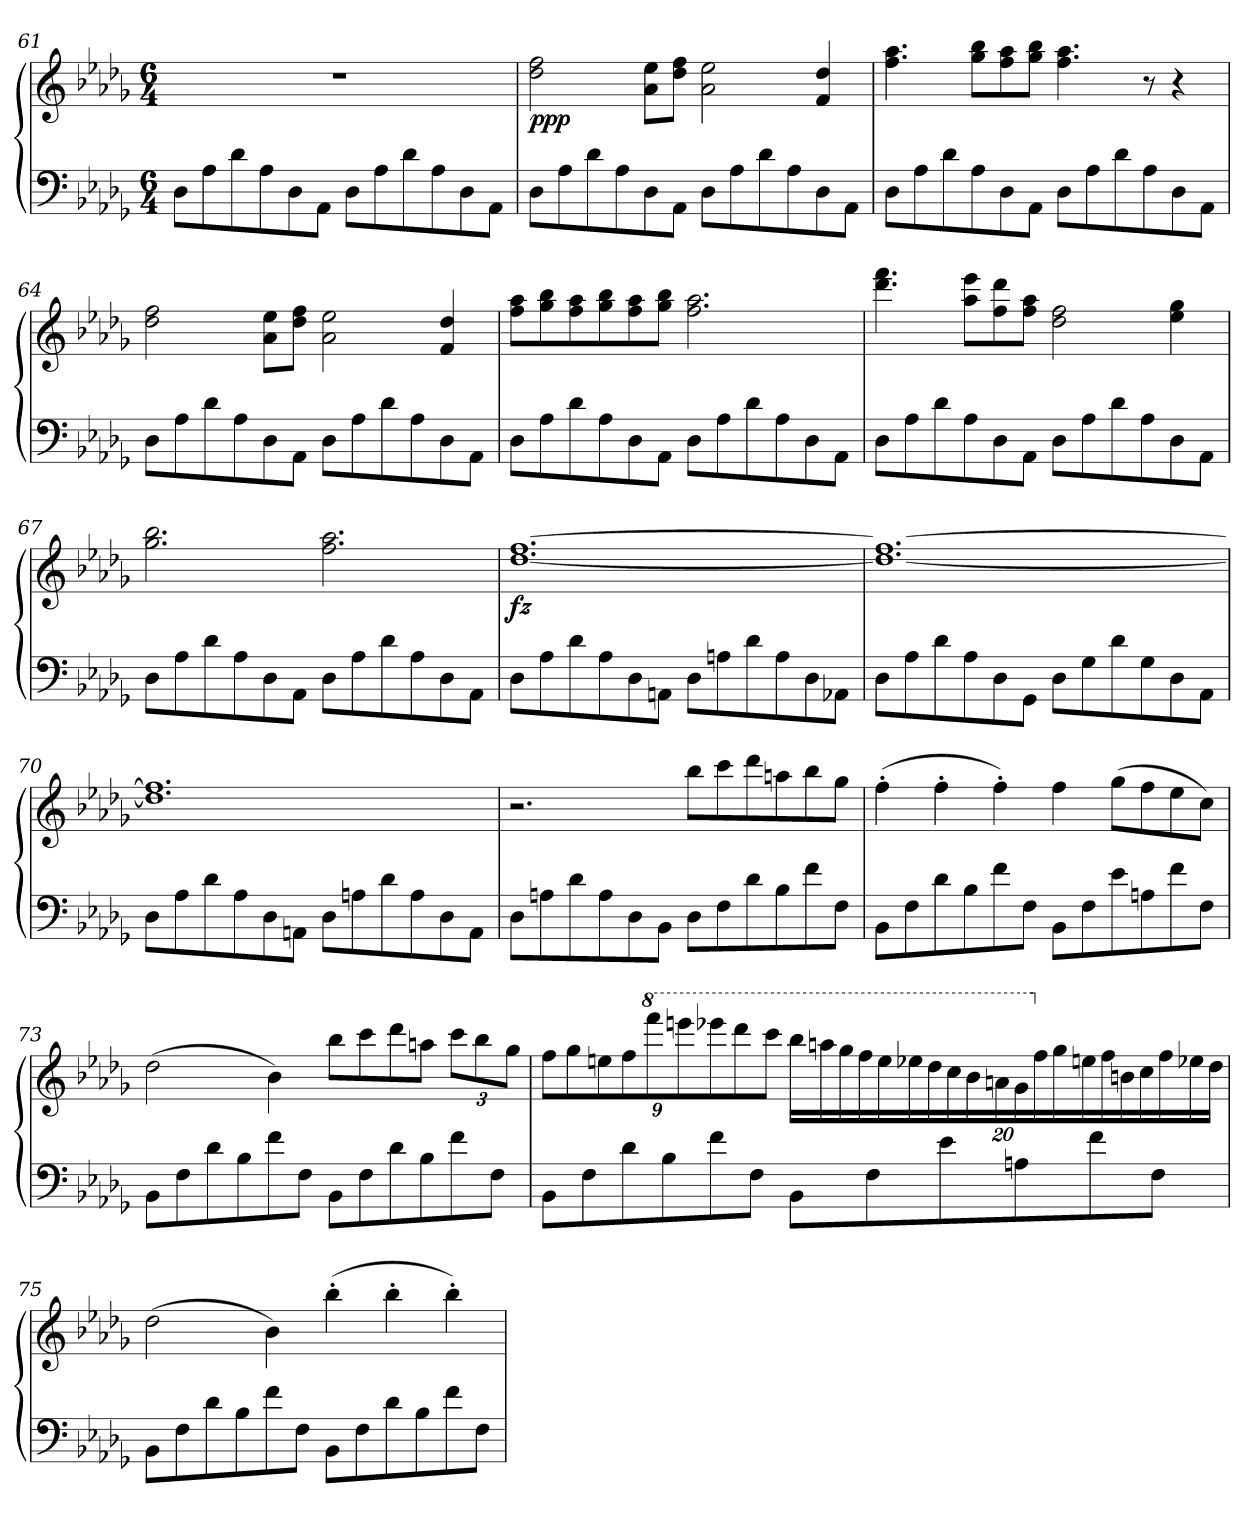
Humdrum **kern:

**kern	**kern	**dynam
*part1	*part1	*part1
*staff2	*staff1	*staff1/2
*clefF4	*clefG2	*
*k[b-e-a-d-g-]	*k[b-e-a-d-g-]	*
*b-:	*b-:	*
*M6/4	*M6/4	*
=61	=61	=61
8D-\L	1.r	.
8A-\	.	.
8d-\	.	.
8A-\	.	.
8D-\	.	.
8AA-\J	.	.
8D-\L	.	.
8A-\	.	.
8d-\	.	.
8A-\	.	.
8D-\	.	.
8AA-\J	.	.
=62	=62	=62
!	!	!LO:DY:b
8D-\L	2dd-\ 2ff\	ppp
8A-\	.	.
8d-\	.	.
8A-\	.	.
8D-\	8a-\ 8ee-\L	.
8AA-\J	8dd-\ 8ff\J	.
8D-\L	2a-\ 2ee-\	.
8A-\	.	.
8d-\	.	.
8A-\	.	.
8D-\	4f/ 4dd-/	.
8AA-\J	.	.
!!LO:LB:g=z
=63	=63	=63
8D-\L	4.ff\ 4.aa-\	.
8A-\	.	.
8d-\	.	.
8A-\	8gg-\ 8bb-\L	.
8D-\	8ff\ 8aa-\	.
8AA-\J	8gg-\ 8bb-\J	.
8D-\L	4.ff\ 4.aa-\	.
8A-\	.	.
8d-\	.	.
8A-\	8r	.
8D-\	4r	.
8AA-\J	.	.
=64	=64	=64
8D-\L	2dd-\ 2ff\	.
8A-\	.	.
8d-\	.	.
8A-\	.	.
8D-\	8a-\ 8ee-\L	.
8AA-\J	8dd-\ 8ff\J	.
8D-\L	2a-\ 2ee-\	.
8A-\	.	.
8d-\	.	.
8A-\	.	.
8D-\	4f/ 4dd-/	.
8AA-\J	.	.
=65	=65	=65
8D-\L	8ff\ 8aa-\L	.
8A-\	8gg-\ 8bb-\	.
8d-\	8ff\ 8aa-\	.
8A-\	8gg-\ 8bb-\	.
8D-\	8ff\ 8aa-\	.
8AA-\J	8gg-\ 8bb-\J	.
8D-\L	2.ff\ 2.aa-\	.
8A-\	.	.
8d-\	.	.
8A-\	.	.
8D-\	.	.
8AA-\J	.	.
!!LO:LB:g=z
=66	=66	=66
8D-\L	4.ddd-\ 4.fff\	.
8A-\	.	.
8d-\	.	.
8A-\	8aa-\ 8eee-\L	.
8D-\	8ff\ 8ddd-\	.
8AA-\J	8ff\ 8aa-\J	.
8D-\L	2dd-\ 2ff\	.
8A-\	.	.
8d-\	.	.
8A-\	.	.
8D-\	4ee-\ 4gg-\	.
8AA-\J	.	.
=67	=67	=67
8D-\L	2.gg-\ 2.bb-\	.
8A-\	.	.
8d-\	.	.
8A-\	.	.
8D-\	.	.
8AA-\J	.	.
8D-\L	2.ff\ 2.aa-\	.
8A-\	.	.
8d-\	.	.
8A-\	.	.
8D-\	.	.
8AA-\J	.	.
=68	=68	=68
!	!	!LO:DY:b
8D-\L	[1.dd- [1.ff	fz
8A-\	.	.
8d-\	.	.
8A-\	.	.
8D-\	.	.
8AAn\J	.	.
8D-\L	.	.
8An\	.	.
8d-\	.	.
8A\	.	.
8D-\	.	.
8AA-X\J	.	.
!!LO:PB:g=z
=69	=69	=69
8D-\L	1.dd-_ 1.ff_	.
8A-\	.	.
8d-\	.	.
8A-\	.	.
8D-\	.	.
8GG-\J	.	.
8D-\L	.	.
8G-\	.	.
8d-\	.	.
8G-\	.	.
8D-\	.	.
8AA-\J	.	.
=70	=70	=70
8D-\L	1.dd-] 1.ff]	.
8A-\	.	.
8d-\	.	.
8A-\	.	.
8D-\	.	.
8AAn\J	.	.
8D-\L	.	.
8An\	.	.
8d-\	.	.
8A\	.	.
8D-\	.	.
8AA\J	.	.
=71	=71	=71
8D-\L	2.r	.
8An\	.	.
8d-\	.	.
8A\	.	.
8D-\	.	.
8BB-\J	.	.
8D-\L	8bb-\L	.
8F\	8ccc\	.
8d-\	8ddd-\	.
8B-\	8aan\	.
8f\	8bb-\	.
8F\J	8gg-\J	.
!!LO:LB:g=z
=72	=72	=72
8BB-\L	(>4ff'\	.
8F\	.	.
8d-\	4ff'\	.
8B-\	.	.
8f\	4ff'\)	.
8F\J	.	.
8BB-\L	4ff\	.
8F\	.	.
8e-\	(>8gg-\L	.
8An\	8ff\	.
8f\	8ee-\	.
8F\J	8cc\J)	.
=73	=73	=73
8BB-\L	(>2dd-\	.
8F\	.	.
8d-\	.	.
8B-\	.	.
8f\	4b-\)	.
8F\J	.	.
8BB-\L	8bb-\L	.
8F\	8ccc\	.
8d-\	8ddd-\	.
8B-\	8aan\J	.
*	*Xbrackettup	*
8f\	12ccc\L	.
.	12bb-\	.
8F\J	.	.
.	12gg-\J	.
!!LO:LB:g=z
=74	=74	=74
8BB-\L	12ff\L	.
.	12gg-\	.
8F\	.	.
.	12een\	.
8d-\	12ff\	.
*	*8va	*
.	12ffff\	.
8B-\	.	.
.	12eeeen\	.
8f\	12eeee-X\	.
.	12dddd-\	.
8F\J	.	.
.	12cccc\J	.
8BB-\L	80%3bbb-\L	.
.	80%3aaan\	.
.	80%3ggg-\	.
.	80%3fff\	.
8F\	.	.
.	80%3eee\	.
.	80%3eee-X\	.
.	80%3ddd-\	.
8e-\	.	.
.	80%3ccc\	.
.	80%3bb-\	.
.	80%3aan\	.
8An\	80%3gg-\	.
*	*X8va	*
.	80%3ff\	.
.	80%3gg-\	.
.	80%3een\	.
8f\	.	.
.	80%3ff\	.
.	80%3bn\	.
.	80%3cc\	.
8F\J	.	.
.	80%3ff\	.
.	80%3ee-X\	.
.	80%3dd-\J	.
!!LO:LB:g=z
=75	=75	=75
8BB-\L	(>2dd-\	.
8F\	.	.
8d-\	.	.
8B-\	.	.
8f\	4b-\)	.
8F\J	.	.
8BB-\L	(>4bb-'\	.
8F\	.	.
8d-\	4bb-'\	.
8B-\	.	.
8f\	4bb-'\)	.
8F\J	.	.
=	=	=
*-	*-	*-
